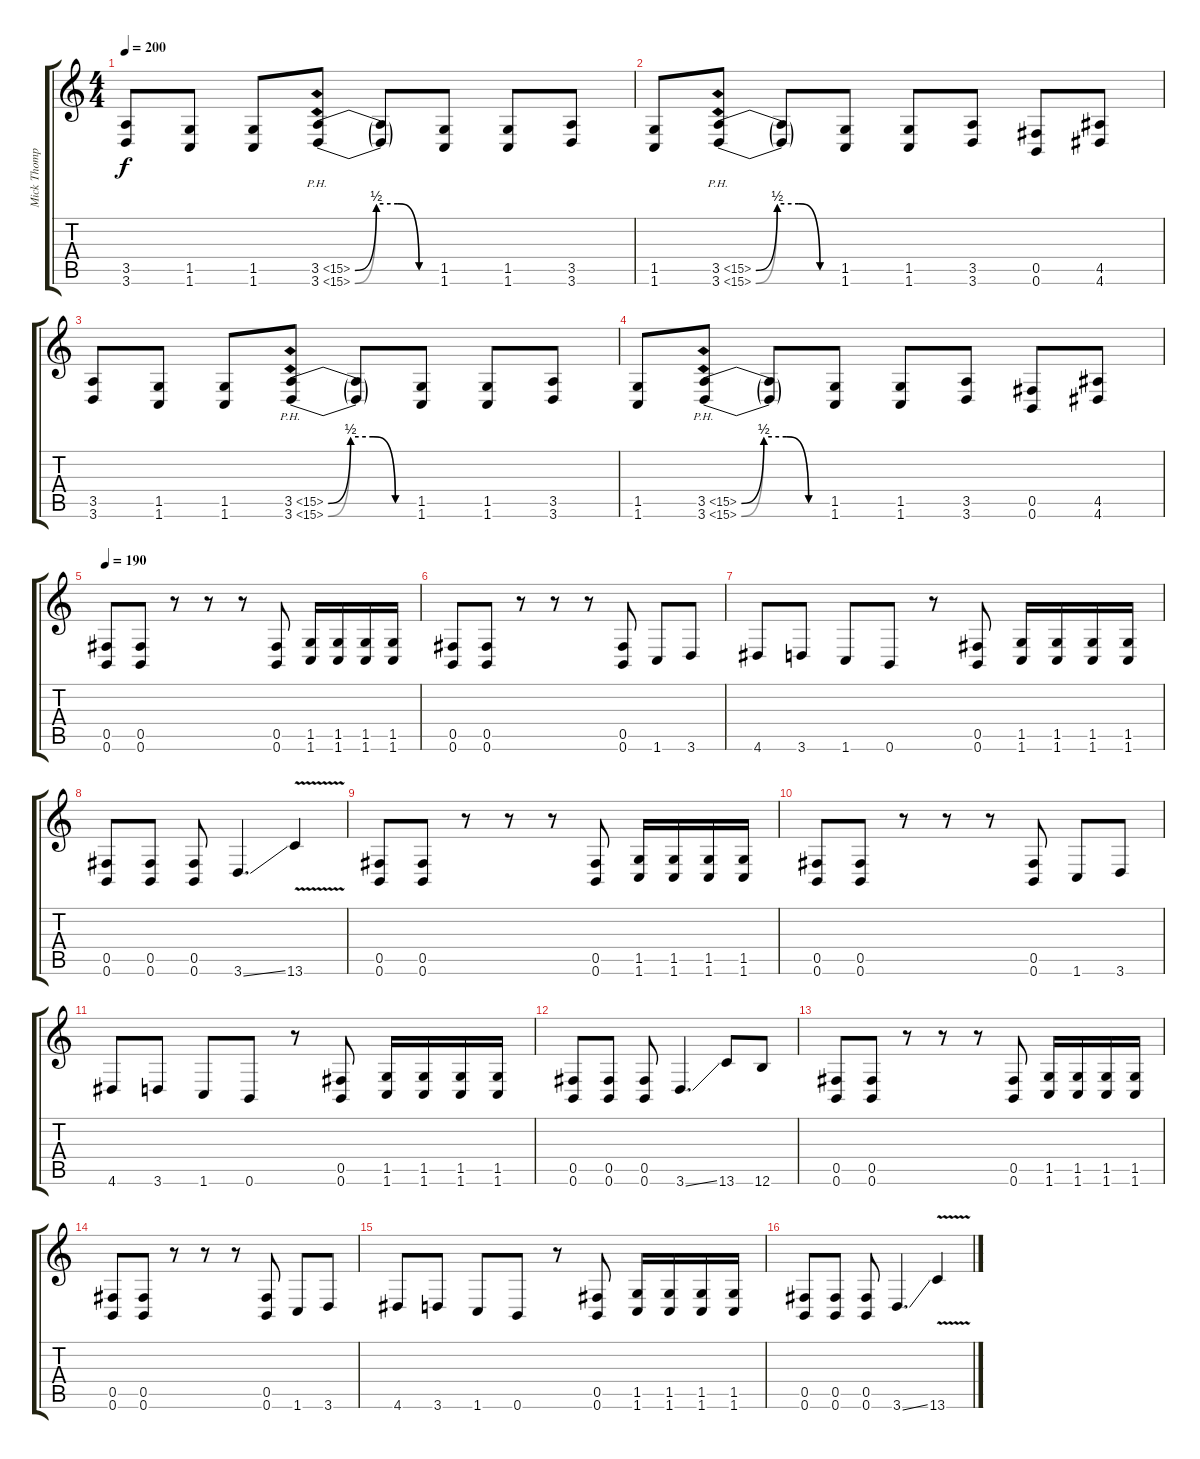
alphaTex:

\track ("Mick Thompson" "Mick Thomp") {instrument distortionguitar}
\staff {score tabs}
\tuning (Db4 Ab3 E3 B2 Gb2 B1) {hide}
\ts (4 4)
\tempo 200
\clef g2
\ks c
(3.5 3.6).8{dy f} (1.5 1.6).8 (1.5 1.6).8 (3.5{be (custom 0 0 15 2 30 2 45 0 60 0) ph 12} 3.6{be (custom 0 0 15 2 30 2 45 0 60 0) ph 12}).8 (3.5{t} 3.6{t}).8 (1.5 1.6).8 (1.5 1.6).8 (3.5 3.6).8 |
(1.5 1.6).8 (3.5{be (custom 0 0 15 2 30 2 45 0 60 0) ph 12} 3.6{be (custom 0 0 15 2 30 2 45 0 60 0) ph 12}).8 (3.5{t} 3.6{t}).8 (1.5 1.6).8 (1.5 1.6).8 (3.5 3.6).8 (0.5 0.6).8 (4.5 4.6).8 |
(3.5 3.6).8 (1.5 1.6).8 (1.5 1.6).8 (3.5{be (custom 0 0 15 2 30 2 45 0 60 0) ph 12} 3.6{be (custom 0 0 15 2 30 2 45 0 60 0) ph 12}).8 (3.5{t} 3.6{t}).8 (1.5 1.6).8 (1.5 1.6).8 (3.5 3.6).8 |
(1.5 1.6).8 (3.5{be (custom 0 0 15 2 30 2 45 0 60 0) ph 12} 3.6{be (custom 0 0 15 2 30 2 45 0 60 0) ph 12}).8 (3.5{t} 3.6{t}).8 (1.5 1.6).8 (1.5 1.6).8 (3.5 3.6).8 (0.5 0.6).8 (4.5 4.6).8 |
\tempo 190
(0.5 0.6).8 (0.5 0.6).8 r.8 r.8 r.8 (0.5 0.6).8 (1.5 1.6).16 (1.5 1.6).16 (1.5 1.6).16 (1.5 1.6).16 |
(0.5 0.6).8 (0.5 0.6).8 r.8 r.8 r.8 (0.5 0.6).8 1.6.8 3.6.8 |
4.6.8 3.6.8 1.6.8 0.6.8 r.8 (0.5 0.6).8 (1.5 1.6).16 (1.5 1.6).16 (1.5 1.6).16 (1.5 1.6).16 |
(0.5 0.6).8 (0.5 0.6).8 (0.5 0.6).8 3.6{ss}.4{d} 13.6{v}.4 |
(0.5 0.6).8 (0.5 0.6).8 r.8 r.8 r.8 (0.5 0.6).8 (1.5 1.6).16 (1.5 1.6).16 (1.5 1.6).16 (1.5 1.6).16 |
(0.5 0.6).8 (0.5 0.6).8 r.8 r.8 r.8 (0.5 0.6).8 1.6.8 3.6.8 |
4.6.8 3.6.8 1.6.8 0.6.8 r.8 (0.5 0.6).8 (1.5 1.6).16 (1.5 1.6).16 (1.5 1.6).16 (1.5 1.6).16 |
(0.5 0.6).8 (0.5 0.6).8 (0.5 0.6).8 3.6{ss}.4{d} 13.6.8 12.6.8 |
(0.5 0.6).8 (0.5 0.6).8 r.8 r.8 r.8 (0.5 0.6).8 (1.5 1.6).16 (1.5 1.6).16 (1.5 1.6).16 (1.5 1.6).16 |
(0.5 0.6).8 (0.5 0.6).8 r.8 r.8 r.8 (0.5 0.6).8 1.6.8 3.6.8 |
4.6.8 3.6.8 1.6.8 0.6.8 r.8 (0.5 0.6).8 (1.5 1.6).16 (1.5 1.6).16 (1.5 1.6).16 (1.5 1.6).16 |
(0.5 0.6).8 (0.5 0.6).8 (0.5 0.6).8 3.6{ss}.4{d} 13.6{v}.4
